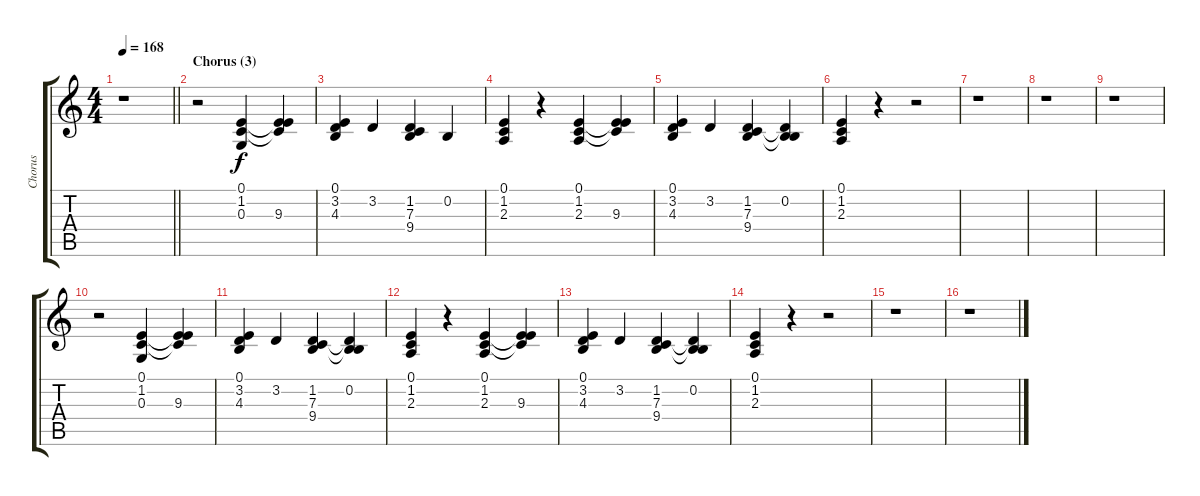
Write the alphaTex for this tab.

\track ("Chorus" "Chorus") {instrument sopranosax}
\staff {score tabs}
\tuning (E4 B3 G3 D3 A2 E2) {hide}
\ts (4 4)
\tempo 168
\clef g2
\barLineRight lightlight
\ks c
r.1{dy f} |
\section ("" "Chorus (3)")
r.2 (0.1 1.2 0.3).4 (0.1{t} 1.2{t} 9.3).4 |
(0.1 3.2 4.3).4 3.2.4 (1.2 7.3 9.4).4 0.2.4 |
(0.1 1.2 2.3).4 r.4 (0.1 1.2 2.3).4 (0.1{t} 1.2{t} 9.3).4 |
(0.1 3.2 4.3).4 3.2.4 (1.2 7.3 9.4).4 (0.2 7.3{t} 9.4{t}).4 |
(0.1 1.2 2.3).4 r.4 r.2 |
r.1 |
r.1 |
r.1 |
r.2 (0.1 1.2 0.3).4 (0.1{t} 1.2{t} 9.3).4 |
(0.1 3.2 4.3).4 3.2.4 (1.2 7.3 9.4).4 (0.2 7.3{t} 9.4{t}).4 |
(0.1 1.2 2.3).4 r.4 (0.1 1.2 2.3).4 (0.1{t} 1.2{t} 9.3).4 |
(0.1 3.2 4.3).4 3.2.4 (1.2 7.3 9.4).4 (0.2 7.3{t} 9.4{t}).4 |
(0.1 1.2 2.3).4 r.4 r.2 |
r.1 |
r.1
